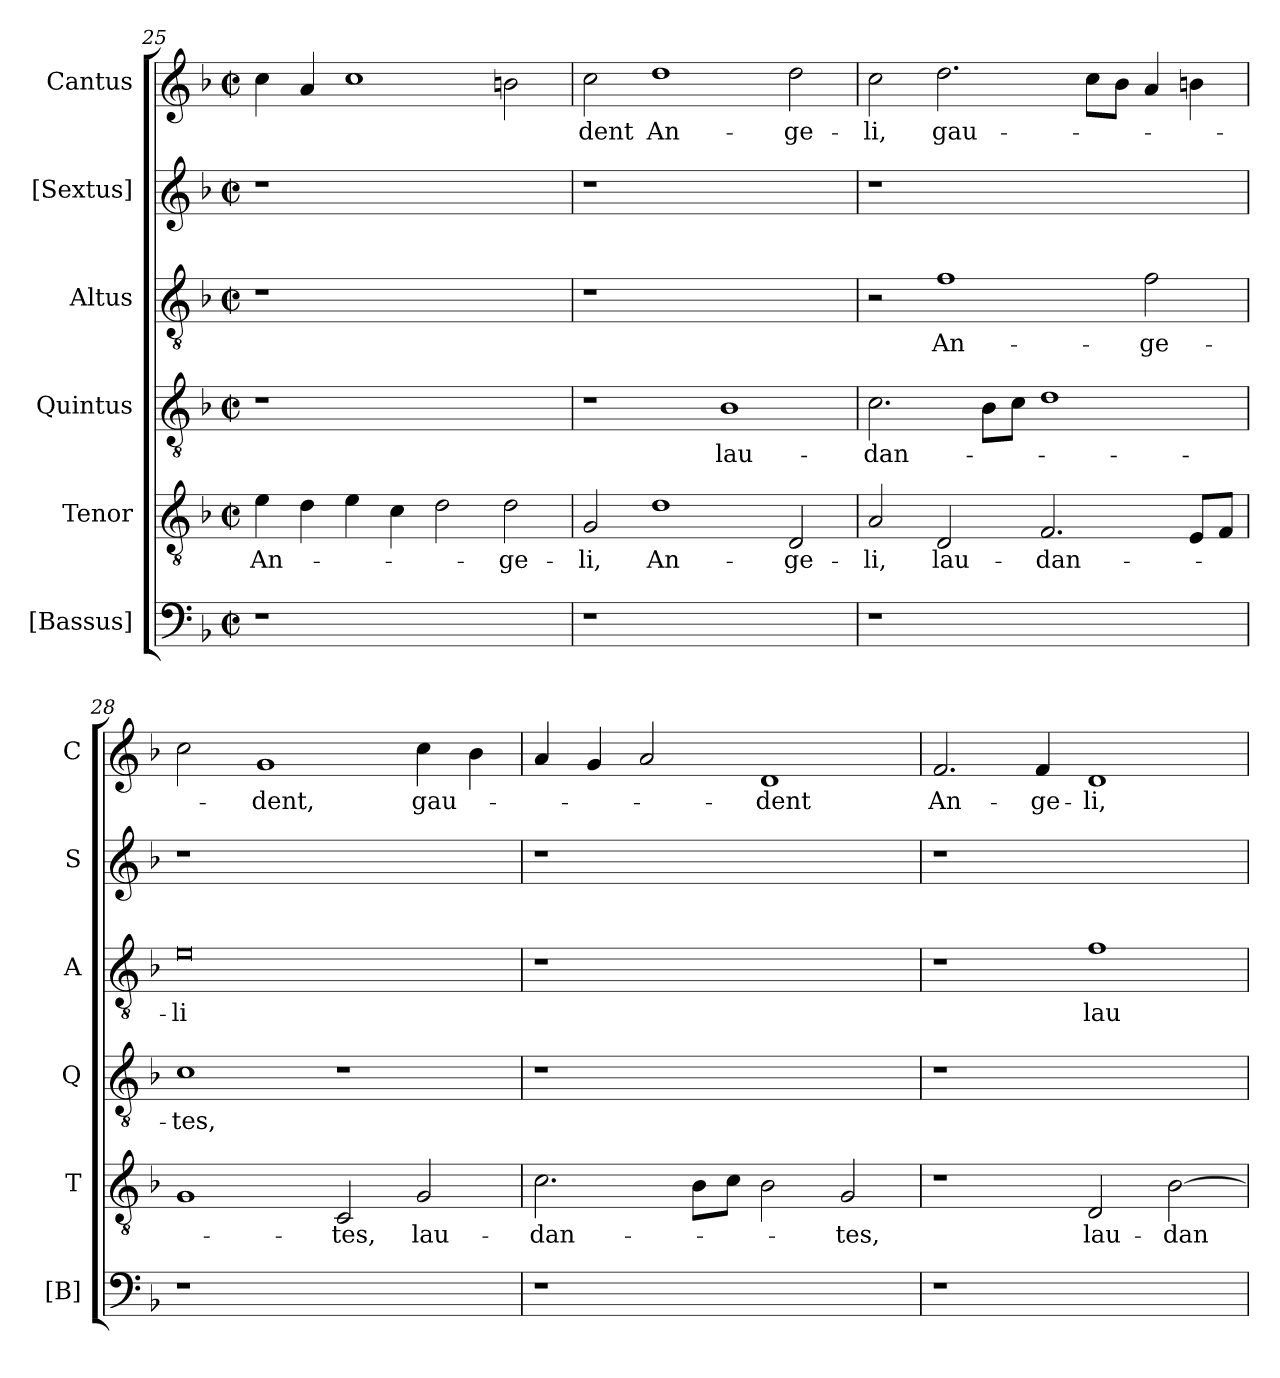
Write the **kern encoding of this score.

**kern	**kern	**text	**kern	**text	**kern	**text	**kern	**kern	**text
*part6	*part5	*part5	*part4	*part4	*part3	*part3	*part2	*part1	*part1
*staff6	*staff5	*staff5	*staff4	*staff4	*staff3	*staff3	*staff2	*staff1	*staff1
*I"[Bassus]	*I"Tenor	*	*I"Quintus	*	*I"Altus	*	*I"[Sextus]	*I"Cantus	*
*I'[B]	*I'T	*	*I'Q	*	*I'A	*	*I'S	*I'C	*
*clefF4	*clefGv2	*	*clefGv2	*	*clefGv2	*	*clefG2	*clefG2	*
*k[b-]	*k[b-]	*	*k[b-]	*	*k[b-]	*	*k[b-]	*k[b-]	*
*F:	*F:	*	*F:	*	*F:	*	*F:	*F:	*
*M2/2	*M2/2	*	*M2/2	*	*M2/2	*	*M2/2	*M2/2	*
*met(c|)	*met(c|)	*	*met(c|)	*	*met(c|)	*	*met(c|)	*met(c|)	*
=25	=25	=25	=25	=25	=25	=25	=25	=25	=25
1r	4e\	An-	1r	.	1r	.	1r	4cc\	.
.	4d\	.	.	.	.	.	.	4a/	.
.	4e\	.	.	.	.	.	.	1cc\	.
.	4c\	.	.	.	.	.	.	.	.
1ryy	2d\	.	1ryy	.	1ryy	.	1ryy	.	.
.	2d\	-ge-	.	.	.	.	.	2bn\	.
=26	=26	=26	=26	=26	=26	=26	=26	=26	=26
1r	2G/	-li,	1r	.	1r	.	1r	2cc\	-dent
.	1d\	An-	.	.	.	.	.	1dd\	An-
1ryy	.	.	1B-\	lau-	1ryy	.	1ryy	.	.
.	2D/	-ge-	.	.	.	.	.	2dd\	-ge-
=27	=27	=27	=27	=27	=27	=27	=27	=27	=27
1r	2A/	-li,	2.c\	-dan-	2r	.	1r	2cc\	-li,
.	2D/	lau-	.	.	1f\	An-	.	2.dd\	gau-
.	.	.	8B-\L	.	.	.	.	.	.
.	.	.	8c\J	.	.	.	.	.	.
1ryy	2.F/	-dan-	1d\	.	.	.	1ryy	.	.
.	.	.	.	.	.	.	.	8cc\L	.
.	.	.	.	.	.	.	.	8b-\J	.
.	.	.	.	.	2f\	-ge-	.	4a/	.
.	8E/L	.	.	.	.	.	.	4bn\	.
.	8F/J	.	.	.	.	.	.	.	.
=28	=28	=28	=28	=28	=28	=28	=28	=28	=28
1r	1G/	.	1c\	-tes,	0e\	-li	1r	2cc\	.
.	.	.	.	.	.	.	.	1g/	-dent,
1ryy	2C/	-tes,	1r	.	.	.	1ryy	.	.
.	2G/	lau-	.	.	.	.	.	4cc\	gau-
.	.	.	.	.	.	.	.	4b-\	.
=29	=29	=29	=29	=29	=29	=29	=29	=29	=29
1r	2.c\	-dan-	1r	.	1r	.	1r	4a/	.
.	.	.	.	.	.	.	.	4g/	.
.	.	.	.	.	.	.	.	2a/	.
.	8B-\L	.	.	.	.	.	.	.	.
.	8c\J	.	.	.	.	.	.	.	.
1ryy	2B-\	.	1ryy	.	1ryy	.	1ryy	1d/	-dent
.	2G/	-tes,	.	.	.	.	.	.	.
=30	=30	=30	=30	=30	=30	=30	=30	=30	=30
1r	1r	.	1r	.	1r	.	1r	2.f/	An-
.	.	.	.	.	.	.	.	4f/	-ge-
1ryy	2D/	lau-	1ryy	.	1f\	lau-	1ryy	1d/	-li,
.	[2B-\	-dan-	.	.	.	.	.	.	.
=	=	=	=	=	=	=	=	=	=
*-	*-	*-	*-	*-	*-	*-	*-	*-	*-
